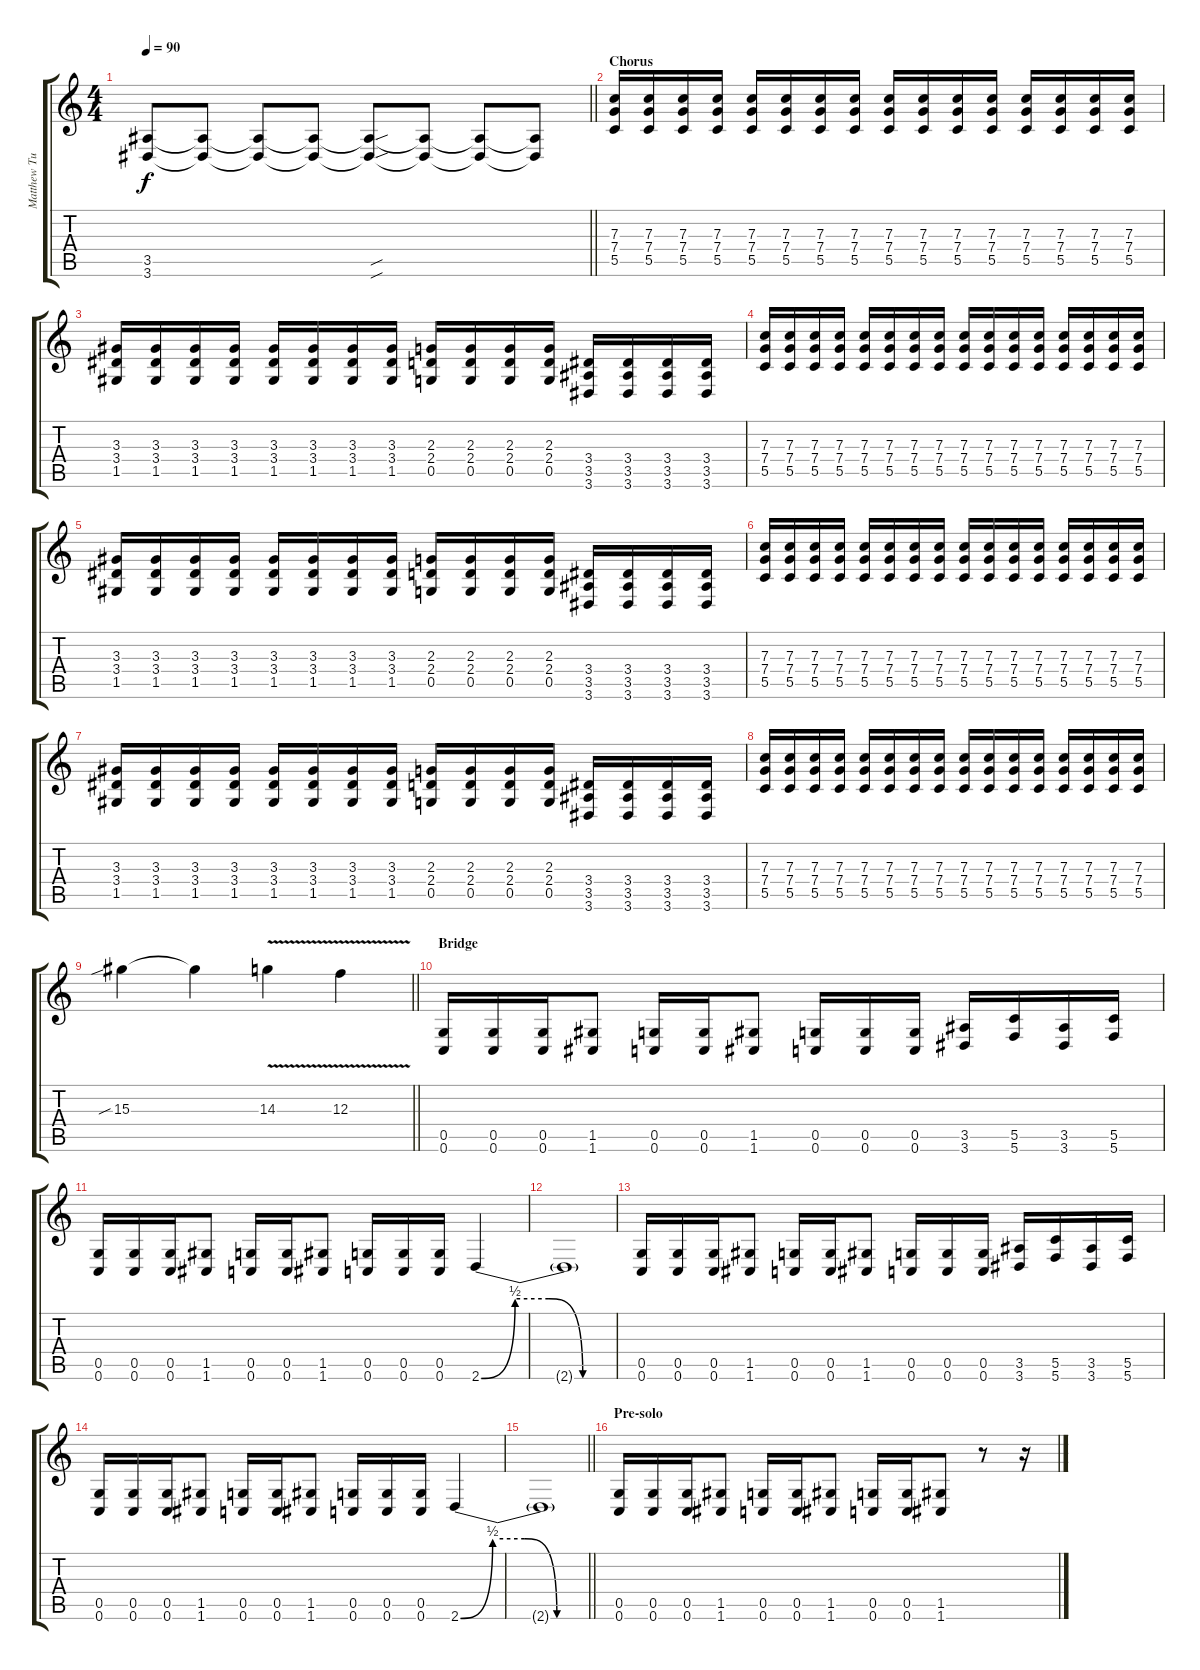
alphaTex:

\track ("Matthew Tuck" "Matthew Tu") {instrument overdrivenguitar}
\staff {score tabs}
\tuning (D4 A3 F3 C3 G2 C2) {hide}
\ts (4 4)
\tempo 90
\clef g2
\barLineRight lightlight
\ks c
(3.5{t} 3.6{t}).8{dy f} (3.5{t} 3.6{t}).8 (3.5{t} 3.6{t}).8 (3.5{t} 3.6{t}).8 (3.5{sou t} 3.6{sou t}).8 (3.5{t} 3.6{t}).8 (3.5{t} 3.6{t}).8 (3.5{t} 3.6{t}).8 |
\section ("" "Chorus")
(7.3 7.4 5.5).16 (7.3 7.4 5.5).16 (7.3 7.4 5.5).16 (7.3 7.4 5.5).16 (7.3 7.4 5.5).16 (7.3 7.4 5.5).16 (7.3 7.4 5.5).16 (7.3 7.4 5.5).16 (7.3 7.4 5.5).16 (7.3 7.4 5.5).16 (7.3 7.4 5.5).16 (7.3 7.4 5.5).16 (7.3 7.4 5.5).16 (7.3 7.4 5.5).16 (7.3 7.4 5.5).16 (7.3 7.4 5.5).16 |
(3.3 3.4 1.5).16 (3.3 3.4 1.5).16 (3.3 3.4 1.5).16 (3.3 3.4 1.5).16 (3.3 3.4 1.5).16 (3.3 3.4 1.5).16 (3.3 3.4 1.5).16 (3.3 3.4 1.5).16 (2.3 2.4 0.5).16 (2.3 2.4 0.5).16 (2.3 2.4 0.5).16 (2.3 2.4 0.5).16 (3.4 3.5 3.6).16 (3.4 3.5 3.6).16 (3.4 3.5 3.6).16 (3.4 3.5 3.6).16 |
(7.3 7.4 5.5).16 (7.3 7.4 5.5).16 (7.3 7.4 5.5).16 (7.3 7.4 5.5).16 (7.3 7.4 5.5).16 (7.3 7.4 5.5).16 (7.3 7.4 5.5).16 (7.3 7.4 5.5).16 (7.3 7.4 5.5).16 (7.3 7.4 5.5).16 (7.3 7.4 5.5).16 (7.3 7.4 5.5).16 (7.3 7.4 5.5).16 (7.3 7.4 5.5).16 (7.3 7.4 5.5).16 (7.3 7.4 5.5).16 |
(3.3 3.4 1.5).16 (3.3 3.4 1.5).16 (3.3 3.4 1.5).16 (3.3 3.4 1.5).16 (3.3 3.4 1.5).16 (3.3 3.4 1.5).16 (3.3 3.4 1.5).16 (3.3 3.4 1.5).16 (2.3 2.4 0.5).16 (2.3 2.4 0.5).16 (2.3 2.4 0.5).16 (2.3 2.4 0.5).16 (3.4 3.5 3.6).16 (3.4 3.5 3.6).16 (3.4 3.5 3.6).16 (3.4 3.5 3.6).16 |
(7.3 7.4 5.5).16 (7.3 7.4 5.5).16 (7.3 7.4 5.5).16 (7.3 7.4 5.5).16 (7.3 7.4 5.5).16 (7.3 7.4 5.5).16 (7.3 7.4 5.5).16 (7.3 7.4 5.5).16 (7.3 7.4 5.5).16 (7.3 7.4 5.5).16 (7.3 7.4 5.5).16 (7.3 7.4 5.5).16 (7.3 7.4 5.5).16 (7.3 7.4 5.5).16 (7.3 7.4 5.5).16 (7.3 7.4 5.5).16 |
(3.3 3.4 1.5).16 (3.3 3.4 1.5).16 (3.3 3.4 1.5).16 (3.3 3.4 1.5).16 (3.3 3.4 1.5).16 (3.3 3.4 1.5).16 (3.3 3.4 1.5).16 (3.3 3.4 1.5).16 (2.3 2.4 0.5).16 (2.3 2.4 0.5).16 (2.3 2.4 0.5).16 (2.3 2.4 0.5).16 (3.4 3.5 3.6).16 (3.4 3.5 3.6).16 (3.4 3.5 3.6).16 (3.4 3.5 3.6).16 |
(7.3 7.4 5.5).16 (7.3 7.4 5.5).16 (7.3 7.4 5.5).16 (7.3 7.4 5.5).16 (7.3 7.4 5.5).16 (7.3 7.4 5.5).16 (7.3 7.4 5.5).16 (7.3 7.4 5.5).16 (7.3 7.4 5.5).16 (7.3 7.4 5.5).16 (7.3 7.4 5.5).16 (7.3 7.4 5.5).16 (7.3 7.4 5.5).16 (7.3 7.4 5.5).16 (7.3 7.4 5.5).16 (7.3 7.4 5.5).16 |
\barLineRight lightlight
15.3{sib}.4 15.3{t}.4 14.3{v}.4 12.3{v}.4 |
\section ("" "Bridge")
(0.5 0.6).16 (0.5 0.6).16 (0.5 0.6).16 (1.5 1.6).8 (0.5 0.6).16 (0.5 0.6).16 (1.5 1.6).8 (0.5 0.6).16 (0.5 0.6).16 (0.5 0.6).16 (3.5 3.6).16 (5.5 5.6).16 (3.5 3.6).16 (5.5 5.6).16 |
(0.5 0.6).16 (0.5 0.6).16 (0.5 0.6).16 (1.5 1.6).8 (0.5 0.6).16 (0.5 0.6).16 (1.5 1.6).8 (0.5 0.6).16 (0.5 0.6).16 (0.5 0.6).16 2.6{be (custom 0 0 15 2 30 2 45 0 60 0)}.4 |
2.6{t}.1 |
(0.5 0.6).16 (0.5 0.6).16 (0.5 0.6).16 (1.5 1.6).8 (0.5 0.6).16 (0.5 0.6).16 (1.5 1.6).8 (0.5 0.6).16 (0.5 0.6).16 (0.5 0.6).16 (3.5 3.6).16 (5.5 5.6).16 (3.5 3.6).16 (5.5 5.6).16 |
(0.5 0.6).16 (0.5 0.6).16 (0.5 0.6).16 (1.5 1.6).8 (0.5 0.6).16 (0.5 0.6).16 (1.5 1.6).8 (0.5 0.6).16 (0.5 0.6).16 (0.5 0.6).16 2.6{be (custom 0 0 15 2 30 2 45 0 60 0)}.4 |
\barLineRight lightlight
2.6{t}.1 |
\section ("" "Pre-solo ")
(0.5 0.6).16 (0.5 0.6).16 (0.5 0.6).16 (1.5 1.6).8 (0.5 0.6).16 (0.5 0.6).16 (1.5 1.6).8 (0.5 0.6).16 (0.5 0.6).16 (1.5 1.6).8 r.8 r.16
